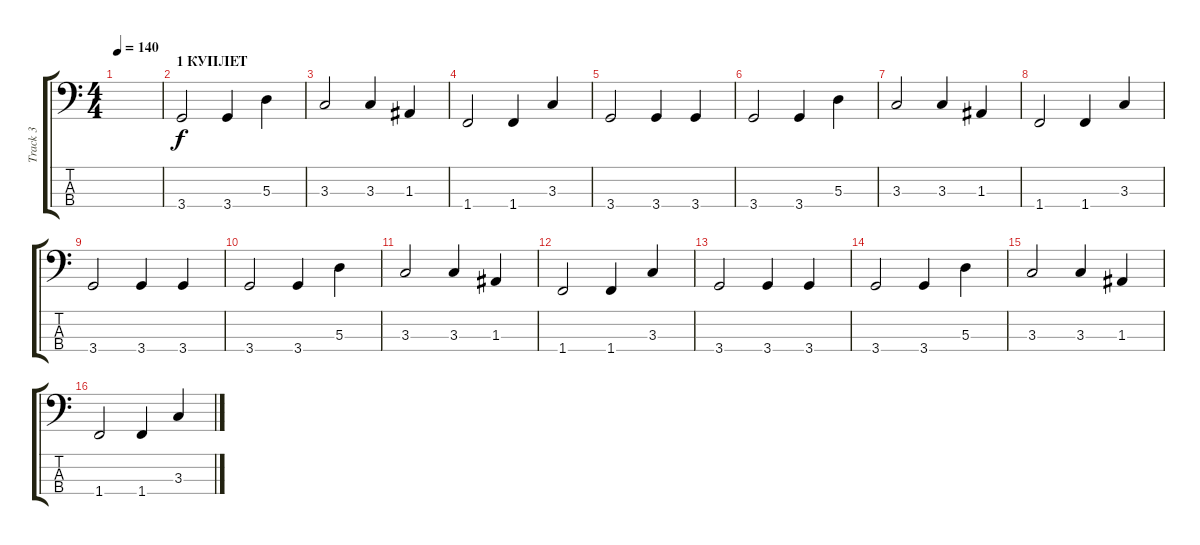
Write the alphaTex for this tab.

\track ("Track 3" "Track 3") {instrument electricbassfinger}
\staff {score tabs}
\tuning (G2 D2 A1 E1) {hide}
\ts (4 4)
\tempo 140
\clef f4
\ks c
|
\section ("" "1 КУПЛЕТ")
3.4.2 3.4.4 5.3.4 |
3.3.2 3.3.4 1.3.4 |
1.4.2 1.4.4 3.3.4 |
3.4.2 3.4.4 3.4.4 |
3.4.2 3.4.4 5.3.4 |
3.3.2 3.3.4 1.3.4 |
1.4.2 1.4.4 3.3.4 |
3.4.2 3.4.4 3.4.4 |
3.4.2 3.4.4 5.3.4 |
3.3.2 3.3.4 1.3.4 |
1.4.2 1.4.4 3.3.4 |
3.4.2 3.4.4 3.4.4 |
3.4.2 3.4.4 5.3.4 |
3.3.2 3.3.4 1.3.4 |
1.4.2 1.4.4 3.3.4
